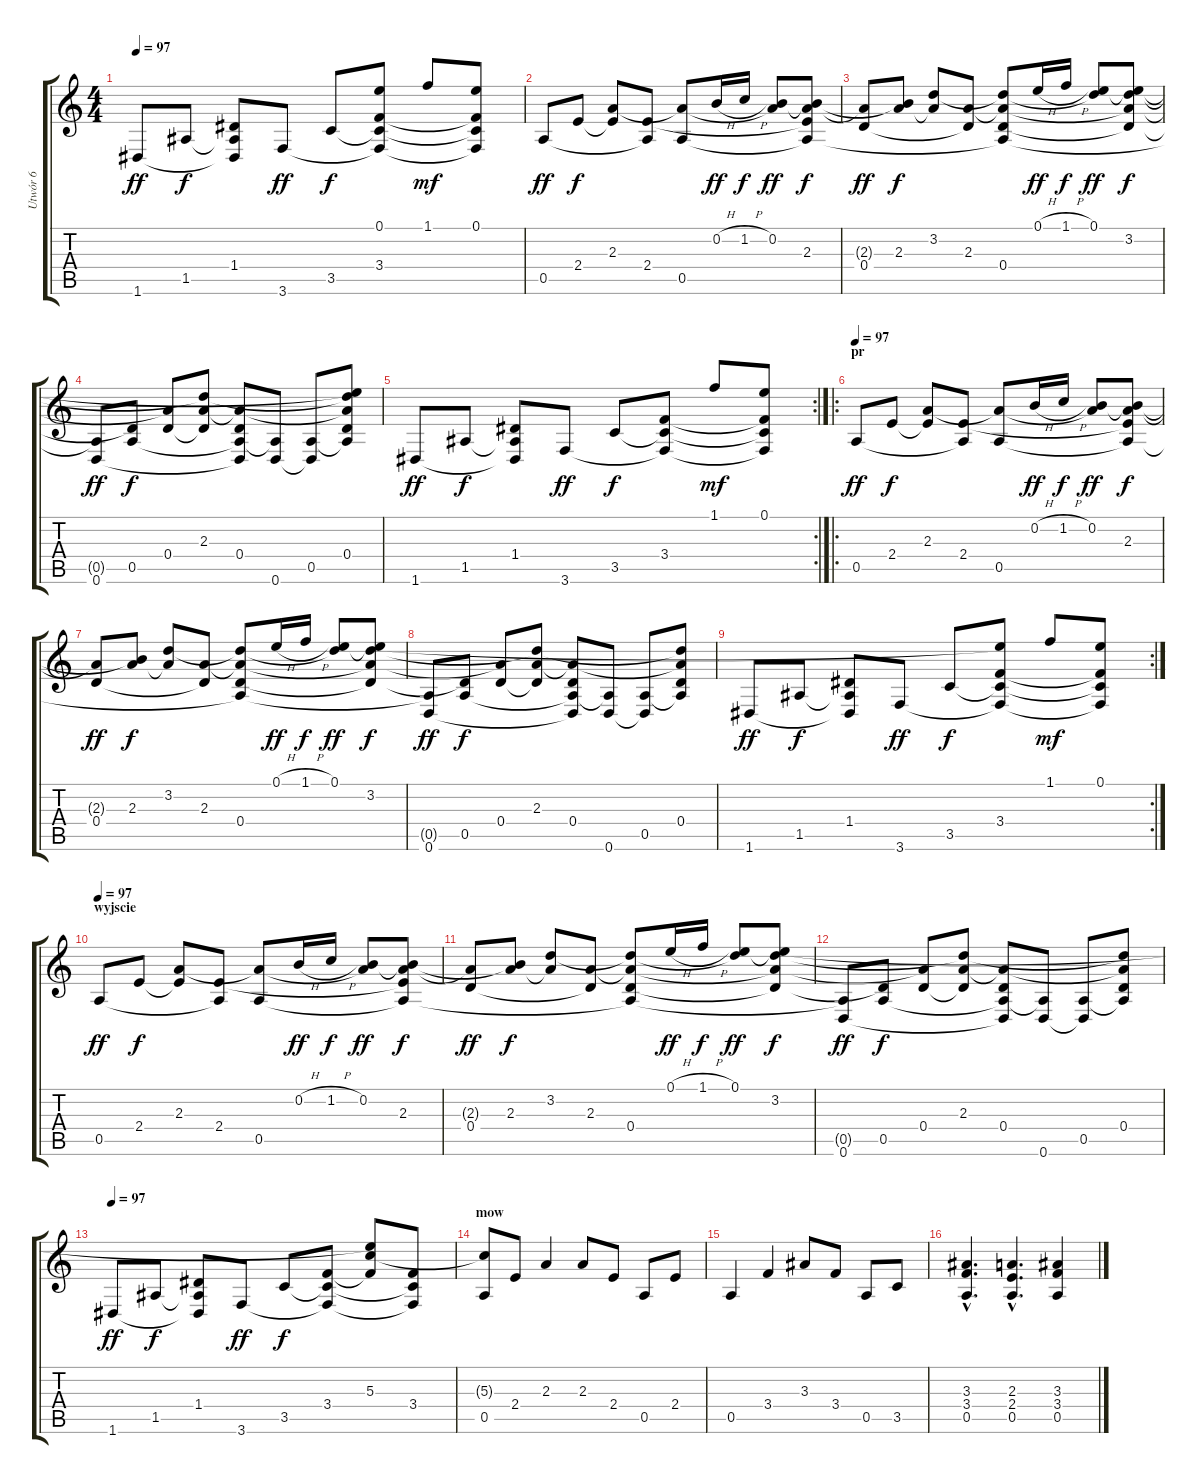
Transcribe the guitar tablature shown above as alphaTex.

\track ("Utwór 6" "Utwór 6") {instrument acousticguitarsteel}
\staff {score tabs}
\tuning (E4 B3 G3 D3 A2 D2) {hide}
\ts (4 4)
\tempo 97
\clef g2
\ks c
1.6.8{dy ff} 1.5.8{dy f} (1.4 1.5{t} 1.6{t}).8 3.6.8{dy ff} 3.5.8{dy f} (0.1{t} 3.4 3.5{t} 3.6{t}).8 1.1.8{dy mf} (0.1 3.4{t} 3.5{t} 3.6{t}).8 |
0.5.8{dy ff} 2.4.8{dy f} (2.3 2.4{t}).8 (2.4 0.5{t}).8 (2.3{t} 0.5).8 0.2{h}.16{dy ff} 1.2{h}.16{dy f} (0.2 2.3{t}).8{dy ff} (0.2{t} 2.3 2.4{t} 0.5{t}).8{dy f} |
(2.3{t} 0.4).8{dy ff} (0.2{t} 2.3).8{dy f} (3.2 2.3{t}).8 (2.3 0.4{t}).8 (3.2{t} 2.3{t} 0.4 0.5{t}).8 0.1{h}.16{dy ff} 1.1{h}.16{dy f} (0.1 3.2{t}).8{dy ff} (0.1{t} 3.2 2.3{t} 0.4{t}).8{dy f} |
(0.5{t} 0.6).8{dy ff} (0.4{t} 0.5).8{dy f} (2.3{t} 0.4).8 (3.2{t} 2.3 0.4{t}).8 (2.3{t} 0.4 0.5{t} 0.6{t}).8 (0.5{t} 0.6).8 (0.5 0.6{t}).8 (0.1{t} 3.2{t} 2.3{t} 0.4 0.5{t}).8 |
\rc 2
1.6.8{dy ff} 1.5.8{dy f} (1.4 1.5{t} 1.6{t}).8 3.6.8{dy ff} 3.5.8{dy f} (3.4 3.5{t} 3.6{t}).8 1.1.8{dy mf} (0.1 3.4{t} 3.5{t} 3.6{t}).8 |
\ro
\section ("" "pr")
\tempo 97
0.5.8{dy ff} 2.4.8{dy f} (2.3 2.4{t}).8 (2.4 0.5{t}).8 (2.3{t} 0.5).8 0.2{h}.16{dy ff} 1.2{h}.16{dy f} (0.2 2.3{t}).8{dy ff} (0.2{t} 2.3 2.4{t} 0.5{t}).8{dy f} |
(2.3{t} 0.4).8{dy ff} (0.2{t} 2.3).8{dy f} (3.2 2.3{t}).8 (2.3 0.4{t}).8 (3.2{t} 2.3{t} 0.4 0.5{t}).8 0.1{h}.16{dy ff} 1.1{h}.16{dy f} (0.1 3.2{t}).8{dy ff} (0.1{t} 3.2 2.3{t} 0.4{t}).8{dy f} |
(0.5{t} 0.6).8{dy ff} (0.4{t} 0.5).8{dy f} (2.3{t} 0.4).8 (3.2{t} 2.3 0.4{t}).8 (2.3{t} 0.4 0.5{t} 0.6{t}).8 (0.5{t} 0.6).8 (0.5 0.6{t}).8 (3.2{t} 2.3{t} 0.4 0.5{t}).8 |
\rc 2
1.6.8{dy ff} 1.5.8{dy f} (1.4 1.5{t} 1.6{t}).8 3.6.8{dy ff} 3.5.8{dy f} (0.1{t} 3.4 3.5{t} 3.6{t}).8 1.1.8{dy mf} (0.1 3.4{t} 3.5{t} 3.6{t}).8 |
\section ("" "wyjscie")
\tempo 97
0.5.8{dy ff} 2.4.8{dy f} (2.3 2.4{t}).8 (2.4 0.5{t}).8 (2.3{t} 0.5).8 0.2{h}.16{dy ff} 1.2{h}.16{dy f} (0.2 2.3{t}).8{dy ff} (0.2{t} 2.3 2.4{t} 0.5{t}).8{dy f} |
(2.3{t} 0.4).8{dy ff} (0.2{t} 2.3).8{dy f} (3.2 2.3{t}).8 (2.3 0.4{t}).8 (3.2{t} 2.3{t} 0.4 0.5{t}).8 0.1{h}.16{dy ff} 1.1{h}.16{dy f} (0.1 3.2{t}).8{dy ff} (0.1{t} 3.2 2.3{t} 0.4{t}).8{dy f} |
(0.5{t} 0.6).8{dy ff} (0.4{t} 0.5).8{dy f} (2.3{t} 0.4).8 (3.2{t} 2.3 0.4{t}).8 (2.3{t} 0.4 0.5{t} 0.6{t}).8 (0.5{t} 0.6).8 (0.5 0.6{t}).8 (3.2{t} 2.3{t} 0.4 0.5{t}).8 |
\tempo 97
1.6.8{dy ff} 1.5.8{dy f} (1.4 1.5{t} 1.6{t}).8 3.6.8{dy ff} 3.5.8{dy f} (3.4 3.5{t} 3.6{t}).8 (0.1{t} 5.3 3.4{t}).8 (3.4 3.5{t} 3.6{t}).8 |
\section ("" "mow")
(5.3{t} 0.5).8 2.4.8 2.3.4 2.3.8 2.4.8 0.5.8 2.4.8 |
0.5.4 3.4.4 3.3.8 3.4.8 0.5.8 3.5.8 |
(3.3{hac} 3.4{hac} 0.5{hac}).4{d} (2.3{hac} 2.4{hac} 0.5{hac}).4{d} (3.3 3.4 0.5).4
